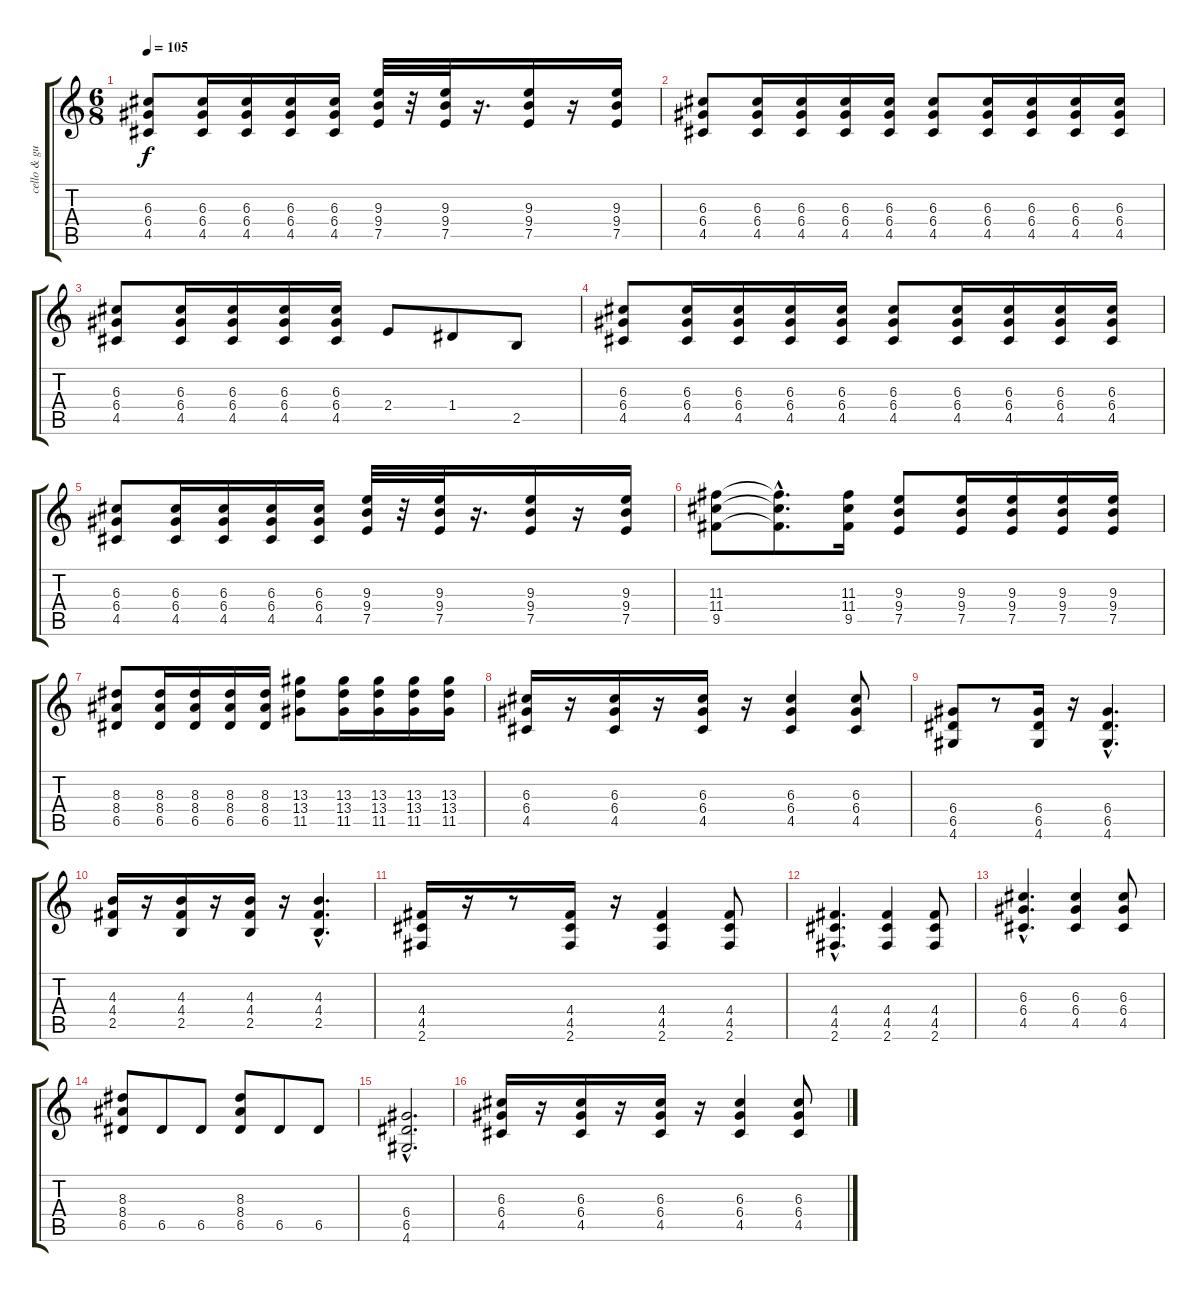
\track ("cello & guitar" "cello & gu") {instrument distortionguitar}
\staff {score tabs}
\tuning (E4 B3 G3 D3 A2 E2) {hide}
\ts (6 8)
\tempo 105
\clef g2
\ks c
(6.3 6.4 4.5).8{dy f} (6.3 6.4 4.5).16 (6.3 6.4 4.5).16 (6.3 6.4 4.5).16 (6.3 6.4 4.5).16 (9.3 9.4 7.5).32 r.32 (9.3 9.4 7.5).32 r.16{d} (9.3 9.4 7.5).16 r.16 (9.3 9.4 7.5).16 |
(6.3 6.4 4.5).8 (6.3 6.4 4.5).16 (6.3 6.4 4.5).16 (6.3 6.4 4.5).16 (6.3 6.4 4.5).16 (6.3 6.4 4.5).8 (6.3 6.4 4.5).16 (6.3 6.4 4.5).16 (6.3 6.4 4.5).16 (6.3 6.4 4.5).16 |
(6.3 6.4 4.5).8 (6.3 6.4 4.5).16 (6.3 6.4 4.5).16 (6.3 6.4 4.5).16 (6.3 6.4 4.5).16 2.4.8 1.4.8 2.5.8 |
(6.3 6.4 4.5).8 (6.3 6.4 4.5).16 (6.3 6.4 4.5).16 (6.3 6.4 4.5).16 (6.3 6.4 4.5).16 (6.3 6.4 4.5).8 (6.3 6.4 4.5).16 (6.3 6.4 4.5).16 (6.3 6.4 4.5).16 (6.3 6.4 4.5).16 |
(6.3 6.4 4.5).8 (6.3 6.4 4.5).16 (6.3 6.4 4.5).16 (6.3 6.4 4.5).16 (6.3 6.4 4.5).16 (9.3 9.4 7.5).32 r.32 (9.3 9.4 7.5).32 r.16{d} (9.3 9.4 7.5).16 r.16 (9.3 9.4 7.5).16 |
(11.3 11.4 9.5).8 (11.3{hac t} 11.4{hac t} 9.5{hac t}).8{d} (11.3 11.4 9.5).16 (9.3 9.4 7.5).8 (9.3 9.4 7.5).16 (9.3 9.4 7.5).16 (9.3 9.4 7.5).16 (9.3 9.4 7.5).16 |
(8.3 8.4 6.5).8 (8.3 8.4 6.5).16 (8.3 8.4 6.5).16 (8.3 8.4 6.5).16 (8.3 8.4 6.5).16 (13.3 13.4 11.5).8 (13.3 13.4 11.5).16 (13.3 13.4 11.5).16 (13.3 13.4 11.5).16 (13.3 13.4 11.5).16 |
(6.3 6.4 4.5).16 r.16 (6.3 6.4 4.5).16 r.16 (6.3 6.4 4.5).16 r.16 (6.3 6.4 4.5).4 (6.3 6.4 4.5).8 |
(6.4 6.5 4.6).8 r.8 (6.4 6.5 4.6).16 r.16 (6.4{hac} 6.5{hac} 4.6{hac}).4{d} |
(4.3 4.4 2.5).16 r.16 (4.3 4.4 2.5).16 r.16 (4.3 4.4 2.5).16 r.16 (4.3{hac} 4.4{hac} 2.5{hac}).4{d} |
(4.4 4.5 2.6).16 r.16 r.8 (4.4 4.5 2.6).16 r.16 (4.4 4.5 2.6).4 (4.4 4.5 2.6).8 |
(4.4{hac} 4.5{hac} 2.6{hac}).4{d} (4.4 4.5 2.6).4 (4.4 4.5 2.6).8 |
(6.3{hac} 6.4{hac} 4.5{hac}).4{d} (6.3 6.4 4.5).4 (6.3 6.4 4.5).8 |
(8.3 8.4 6.5).8 6.5.8 6.5.8 (8.3 8.4 6.5).8 6.5.8 6.5.8 |
(6.4{hac} 6.5{hac} 4.6{hac}).2{d} |
(6.3 6.4 4.5).16 r.16 (6.3 6.4 4.5).16 r.16 (6.3 6.4 4.5).16 r.16 (6.3 6.4 4.5).4 (6.3 6.4 4.5).8
